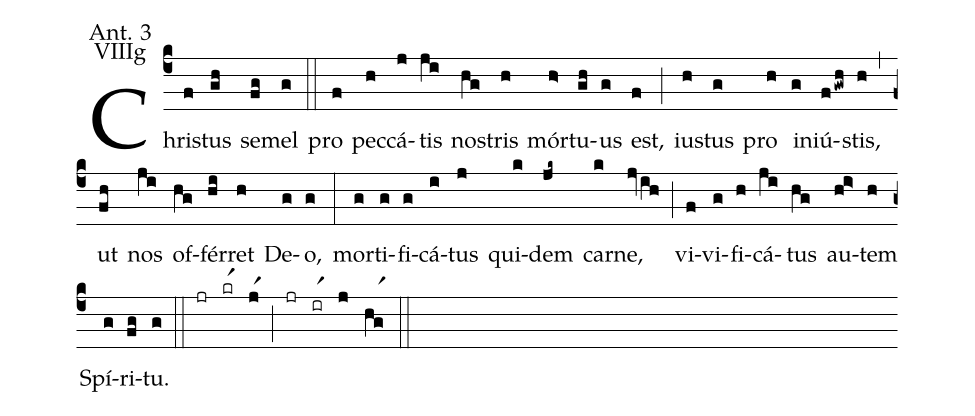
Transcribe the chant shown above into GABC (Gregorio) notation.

annotation: Ant. 3;
annotation: VIIIg;
%%
(c4)Chri(f)stus(gh) se(fg)mel(g) (::) pro(f) pec(h)cá(j)tis(ji) no(hg)stris(h) mór(h>)tu(gh)us(g) est,(f) (;) iu(h)stus(g) pro(h) in(g)iú(fgwh)stis,(h) (,) ut(fh) nos(ji) of(hg)fér(hi)ret(h) De(g)o,(g) (:) mor(g)ti(g)fi(g)cá(i)tus(j) qui(k)dem(jk~) car(k)ne,(jvih) (;) vi(f)vi(g)fi(h)cá(ji)tus(hg) au(hi>)tem(h) Spí(g)ri(fg)tu.(g) (::) (jr)(krr1)(jr1)(;)(jr)(irr1)(j)(hgr1)(::)
